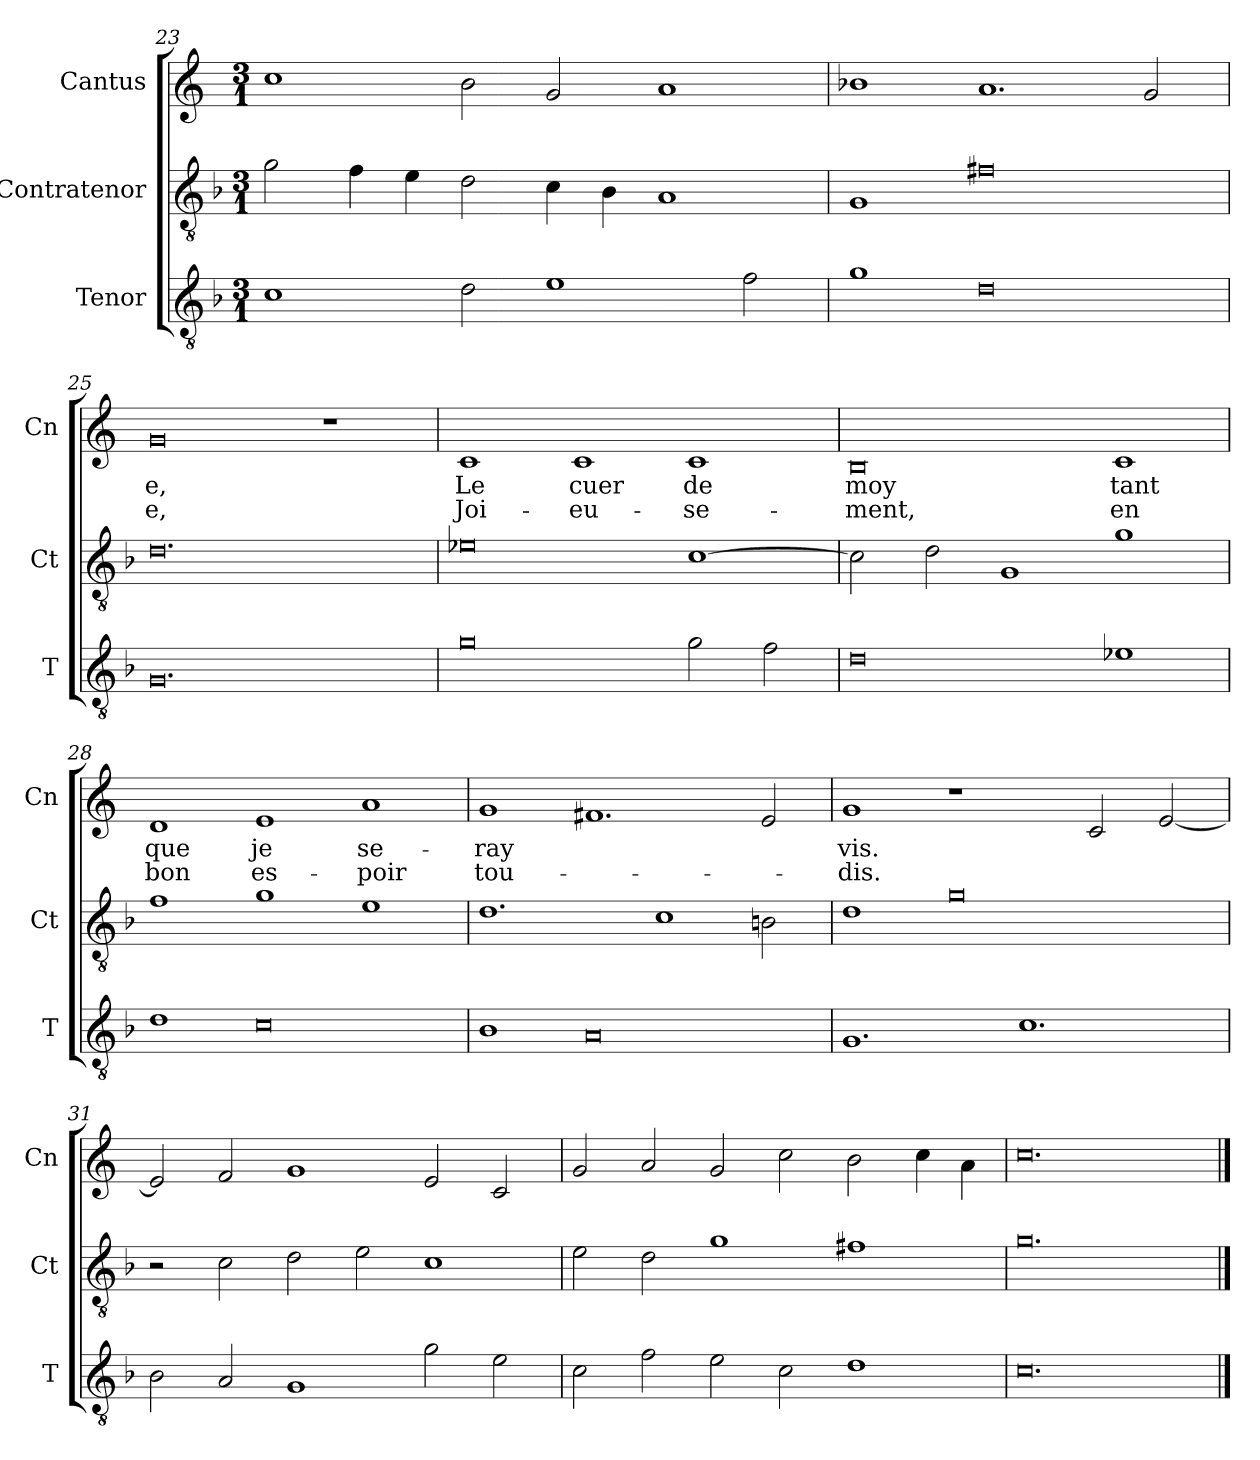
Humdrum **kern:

**kern	**kern	**kern	**text	**text
*part3	*part2	*part1	*part1	*part1
*staff3	*staff2	*staff1	*staff1	*staff1
*I"Tenor	*I"Contratenor	*I"Cantus	*	*
*I'T	*I'Ct	*I'Cn	*	*
*clefGv2	*clefGv2	*clefG2	*	*
*k[b-]	*k[b-]	*k[]	*	*
*M3/1	*M3/1	*M3/1	*	*
=23	=23	=23	=23	=23
1c	2g\	1cc	.	.
.	4f\	.	.	.
.	4e\	.	.	.
2d\	2d\	2b\	.	.
1e	4c\	2g/	.	.
.	4B-\	.	.	.
.	1A	1a	.	.
2f\	.	.	.	.
=24	=24	=24	=24	=24
1g	1G	1b-X	.	.
0d	0f#X	1.a	.	.
.	.	2g/	.	.
=25	=25	=25	=25	=25
0.G	0.d	0g	-e,	-e,
.	.	1r	.	.
=26	=26	=26	=26	=26
0g	0e-X	1c	Le	Joi-
.	.	1c	cuer	-eu-
2g\	[1c	1c	de	-se-
2f\	.	.	.	.
=27	=27	=27	=27	=27
0d	2c\]	0B	moy	-ment,
.	2d\	.	.	.
.	1G	.	.	.
1e-X	1g	1c	tant	en
=28	=28	=28	=28	=28
1d	1f	1d	que	bon
0c	1g	1e	je	es-
.	1e	1a	se-	-poir
=29	=29	=29	=29	=29
1B-	1.d	1g	-ray	tou-
0A	.	1.f#X	.	.
.	1c	.	.	.
.	2Bn\	2e/	.	.
=30	=30	=30	=30	=30
1.G	1d	1g	vis.	-dis.
.	0g	1r	.	.
1.c	.	.	.	.
.	.	2c/	.	.
.	.	[2e/	.	.
=31	=31	=31	=31	=31
2B-\	2r	2e/]	.	.
2A/	2c\	2f/	.	.
1G	2d\	1g	.	.
.	2e\	.	.	.
2g\	1c	2e/	.	.
2e\	.	2c/	.	.
=32	=32	=32	=32	=32
2c\	2e\	2g/	.	.
2f\	2d\	2a/	.	.
2e\	1g	2g/	.	.
2c\	.	2cc\	.	.
1d	1f#X	2b\	.	.
.	.	4cc\	.	.
.	.	4a\	.	.
=33	=33	=33	=33	=33
0.c	0.g	0.cc	.	.
==	==	==	==	==
*-	*-	*-	*-	*-
